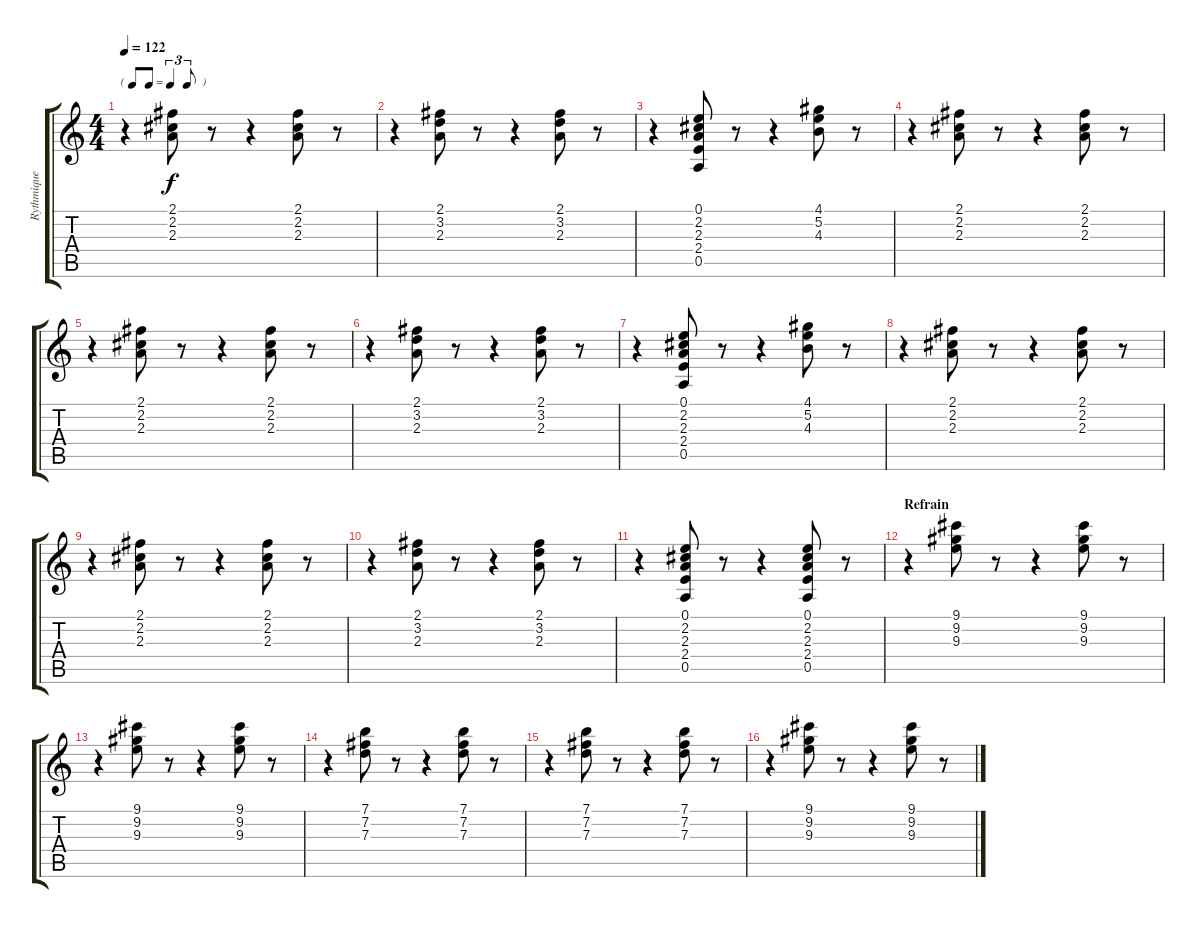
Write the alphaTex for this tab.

\track ("Rythmique" "Rythmique") {instrument electricguitarclean}
\staff {score tabs}
\tuning (E4 B3 G3 D3 A2 E2) {hide}
\ts (4 4)
\tf triplet8th
\tempo 122
\clef g2
\ks c
r.4{dy f} (2.1 2.2 2.3).8 r.8 r.4 (2.1 2.2 2.3).8 r.8 |
r.4 (2.1 3.2 2.3).8 r.8 r.4 (2.1 3.2 2.3).8 r.8 |
r.4 (0.1 2.2 2.3 2.4 0.5).8 r.8 r.4 (4.1 5.2 4.3).8 r.8 |
r.4 (2.1 2.2 2.3).8 r.8 r.4 (2.1 2.2 2.3).8 r.8 |
r.4 (2.1 2.2 2.3).8 r.8 r.4 (2.1 2.2 2.3).8 r.8 |
r.4 (2.1 3.2 2.3).8 r.8 r.4 (2.1 3.2 2.3).8 r.8 |
r.4 (0.1 2.2 2.3 2.4 0.5).8 r.8 r.4 (4.1 5.2 4.3).8 r.8 |
r.4 (2.1 2.2 2.3).8 r.8 r.4 (2.1 2.2 2.3).8 r.8 |
r.4 (2.1 2.2 2.3).8 r.8 r.4 (2.1 2.2 2.3).8 r.8 |
r.4 (2.1 3.2 2.3).8 r.8 r.4 (2.1 3.2 2.3).8 r.8 |
r.4 (0.1 2.2 2.3 2.4 0.5).8 r.8 r.4 (0.1 2.2 2.3 2.4 0.5).8 r.8 |
\section ("" "Refrain")
r.4 (9.1 9.2 9.3).8 r.8 r.4 (9.1 9.2 9.3).8 r.8 |
r.4 (9.1 9.2 9.3).8 r.8 r.4 (9.1 9.2 9.3).8 r.8 |
r.4 (7.1 7.2 7.3).8 r.8 r.4 (7.1 7.2 7.3).8 r.8 |
r.4 (7.1 7.2 7.3).8 r.8 r.4 (7.1 7.2 7.3).8 r.8 |
r.4 (9.1 9.2 9.3).8 r.8 r.4 (9.1 9.2 9.3).8 r.8
